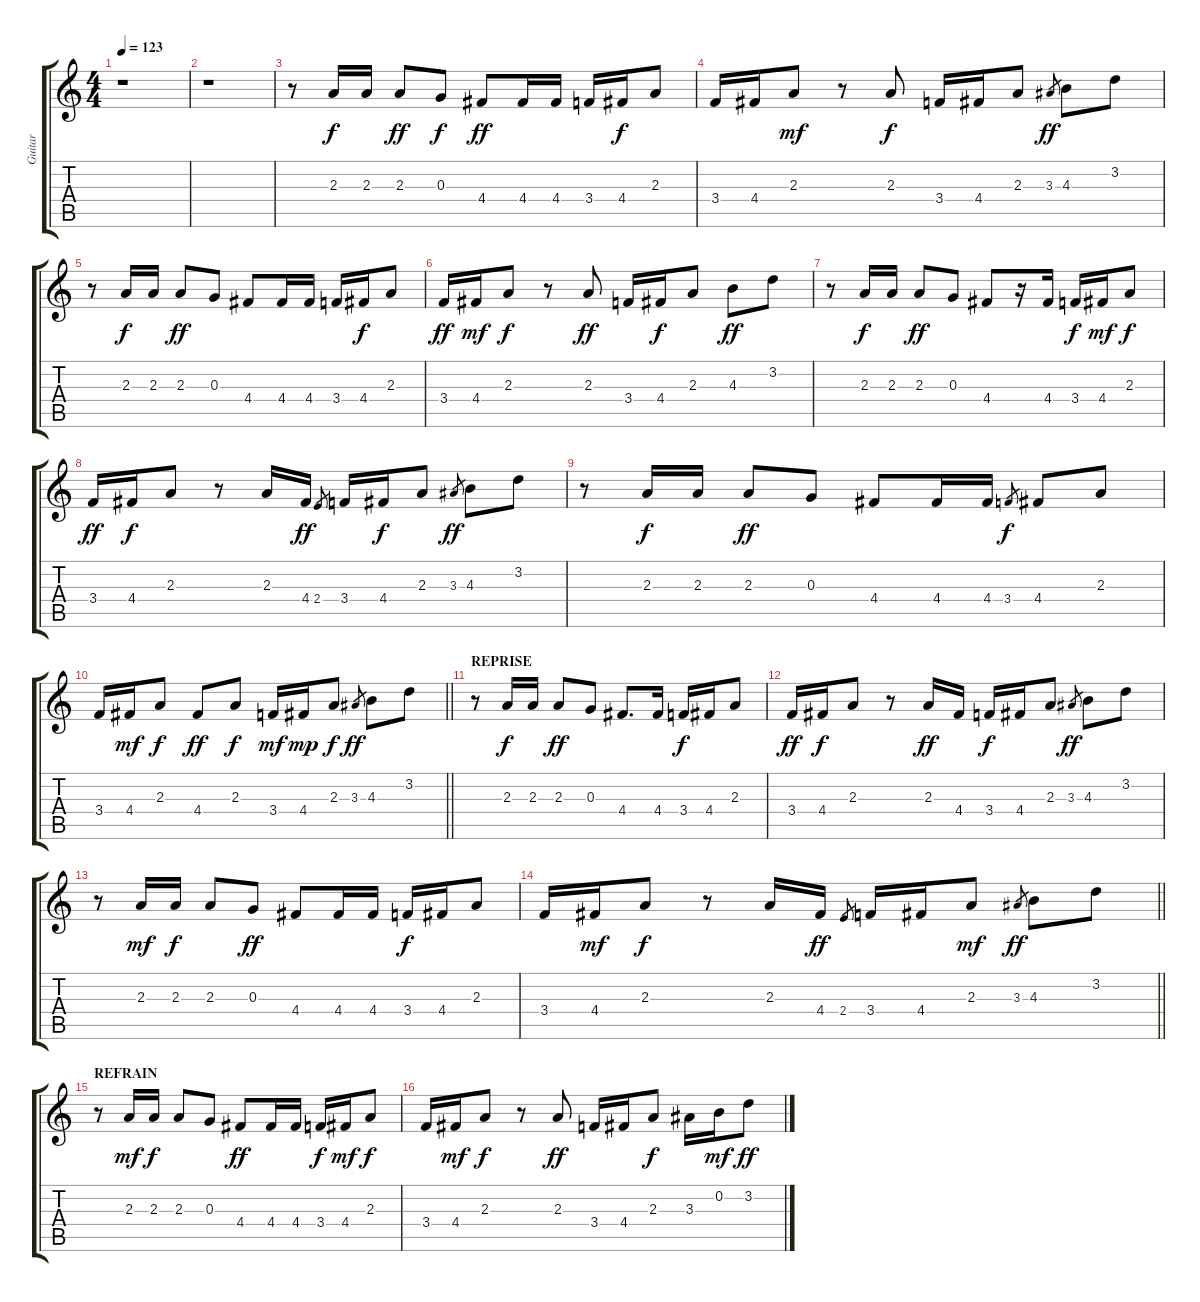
\track ("Guitar" "Guitar") {instrument electricguitarclean}
\staff {score tabs}
\tuning (E4 B3 G3 D3 A2 E2) {hide}
\ts (4 4)
\tempo 123
\clef g2
\ks c
r.1{dy mf} |
r.1 |
r.8 2.3.16{dy f} 2.3.16 2.3.8{dy ff} 0.3.8{dy f} 4.4.8{dy ff} 4.4.16 4.4.16 3.4.16 4.4.16{dy f} 2.3.8 |
3.4.16 4.4.16 2.3.8{dy mf} r.8 2.3.8{dy f} 3.4.16 4.4.16 2.3.8 3.3.8{gr dy ff} 4.3.8 3.2.8 |
r.8 2.3.16{dy f} 2.3.16 2.3.8{dy ff} 0.3.8 4.4.8 4.4.16 4.4.16 3.4.16 4.4.16{dy f} 2.3.8 |
3.4.16{dy ff} 4.4.16{dy mf} 2.3.8{dy f} r.8 2.3.8{dy ff} 3.4.16 4.4.16{dy f} 2.3.8 4.3.8{dy ff} 3.2.8 |
r.8 2.3.16{dy f} 2.3.16 2.3.8{dy ff} 0.3.8 4.4.8 r.16 4.4.16 3.4.16{dy f} 4.4.16{dy mf} 2.3.8{dy f} |
3.4.16{dy ff} 4.4.16{dy f} 2.3.8 r.8 2.3.16 4.4.16{dy ff} 2.4.8{gr} 3.4.16 4.4.16{dy f} 2.3.8 3.3.8{gr dy ff} 4.3.8 3.2.8 |
r.8 2.3.16{dy f} 2.3.16 2.3.8{dy ff} 0.3.8 4.4.8 4.4.16 4.4.16 3.4.8{gr dy f} 4.4.8 2.3.8 |
\barLineRight lightlight
3.4.16 4.4.16{dy mf} 2.3.8{dy f} 4.4.8{dy ff} 2.3.8{dy f} 3.4.16{dy mf} 4.4.16{dy mp} 2.3.8{dy f} 3.3.8{gr dy ff} 4.3.8 3.2.8 |
\section ("" "REPRISE")
r.8 2.3.16{dy f} 2.3.16 2.3.8{dy ff} 0.3.8 4.4.8{d} 4.4.16 3.4.16{dy f} 4.4.16 2.3.8 |
3.4.16{dy ff} 4.4.16{dy f} 2.3.8 r.8 2.3.16{dy ff} 4.4.16 3.4.16{dy f} 4.4.16 2.3.8 3.3.8{gr dy ff} 4.3.8 3.2.8 |
r.8 2.3.16{dy mf} 2.3.16{dy f} 2.3.8 0.3.8{dy ff} 4.4.8 4.4.16 4.4.16 3.4.16{dy f} 4.4.16 2.3.8 |
\barLineRight lightlight
3.4.16 4.4.16{dy mf} 2.3.8{dy f} r.8 2.3.16 4.4.16{dy ff} 2.4.8{gr} 3.4.16 4.4.16 2.3.8{dy mf} 3.3.8{gr dy ff} 4.3.8 3.2.8 |
\section ("" "REFRAIN")
r.8 2.3.16{dy mf} 2.3.16{dy f} 2.3.8 0.3.8 4.4.8{dy ff} 4.4.16 4.4.16 3.4.16{dy f} 4.4.16{dy mf} 2.3.8{dy f} |
3.4.16 4.4.16{dy mf} 2.3.8{dy f} r.8 2.3.8{dy ff} 3.4.16 4.4.16 2.3.8{dy f} 3.3.16 0.2.16{dy mf} 3.2.8{dy ff}
